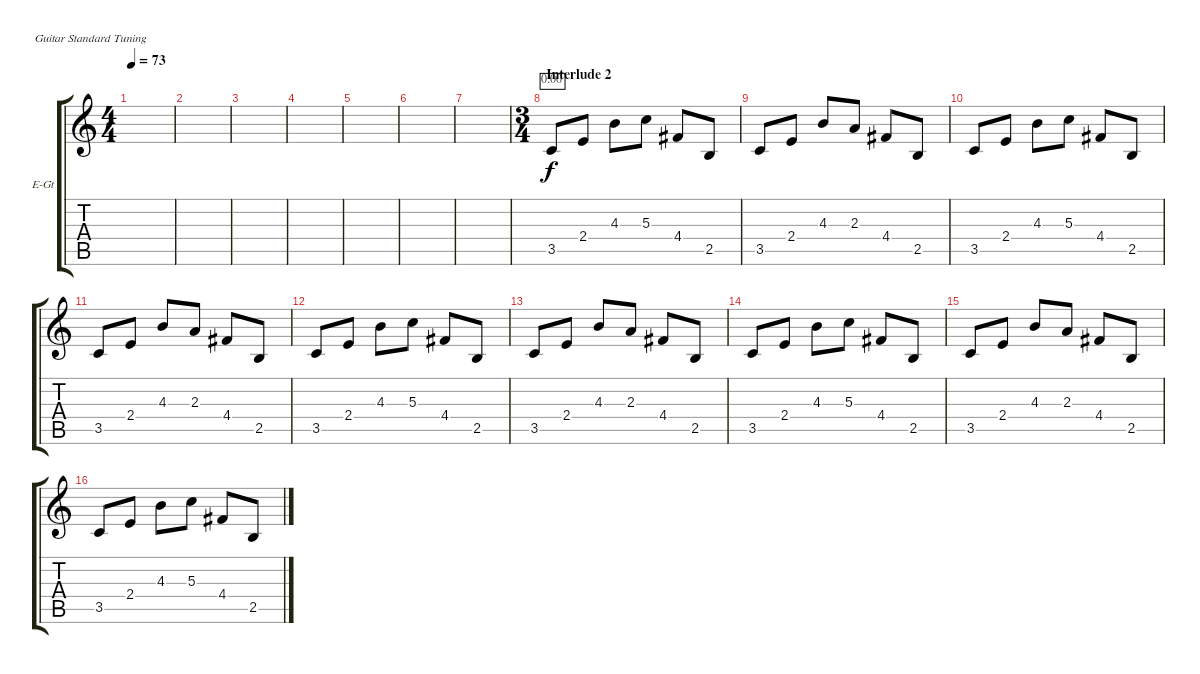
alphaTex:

\defaultSystemsLayout 4
\bracketExtendMode groupsimilarinstruments
\firstSystemTrackNameOrientation horizontal
\otherSystemsTrackNameOrientation horizontal
\track ("Electric Guitar" "E-Gt") {instrument overdrivenguitar}
\staff {score tabs}
\tuning (E4 B3 G3 D3 A2 E2)
\ts (4 4)
\tempo 73
\clef g2
\ks c
|
|
|
|
|
|
|
\ts (3 4)
\section ("" "Interlude 2")
3.5.8{timer} 2.4.8 4.3.8 5.3.8 4.4.8 2.5.8 |
3.5.8 2.4.8 4.3.8 2.3.8 4.4.8 2.5.8 |
3.5.8 2.4.8 4.3.8 5.3.8 4.4.8 2.5.8 |
3.5.8 2.4.8 4.3.8 2.3.8 4.4.8 2.5.8 |
3.5.8 2.4.8 4.3.8 5.3.8 4.4.8 2.5.8 |
3.5.8 2.4.8 4.3.8 2.3.8 4.4.8 2.5.8 |
3.5.8 2.4.8 4.3.8 5.3.8 4.4.8 2.5.8 |
3.5.8 2.4.8 4.3.8 2.3.8 4.4.8 2.5.8 |
3.5.8 2.4.8 4.3.8 5.3.8 4.4.8 2.5.8
